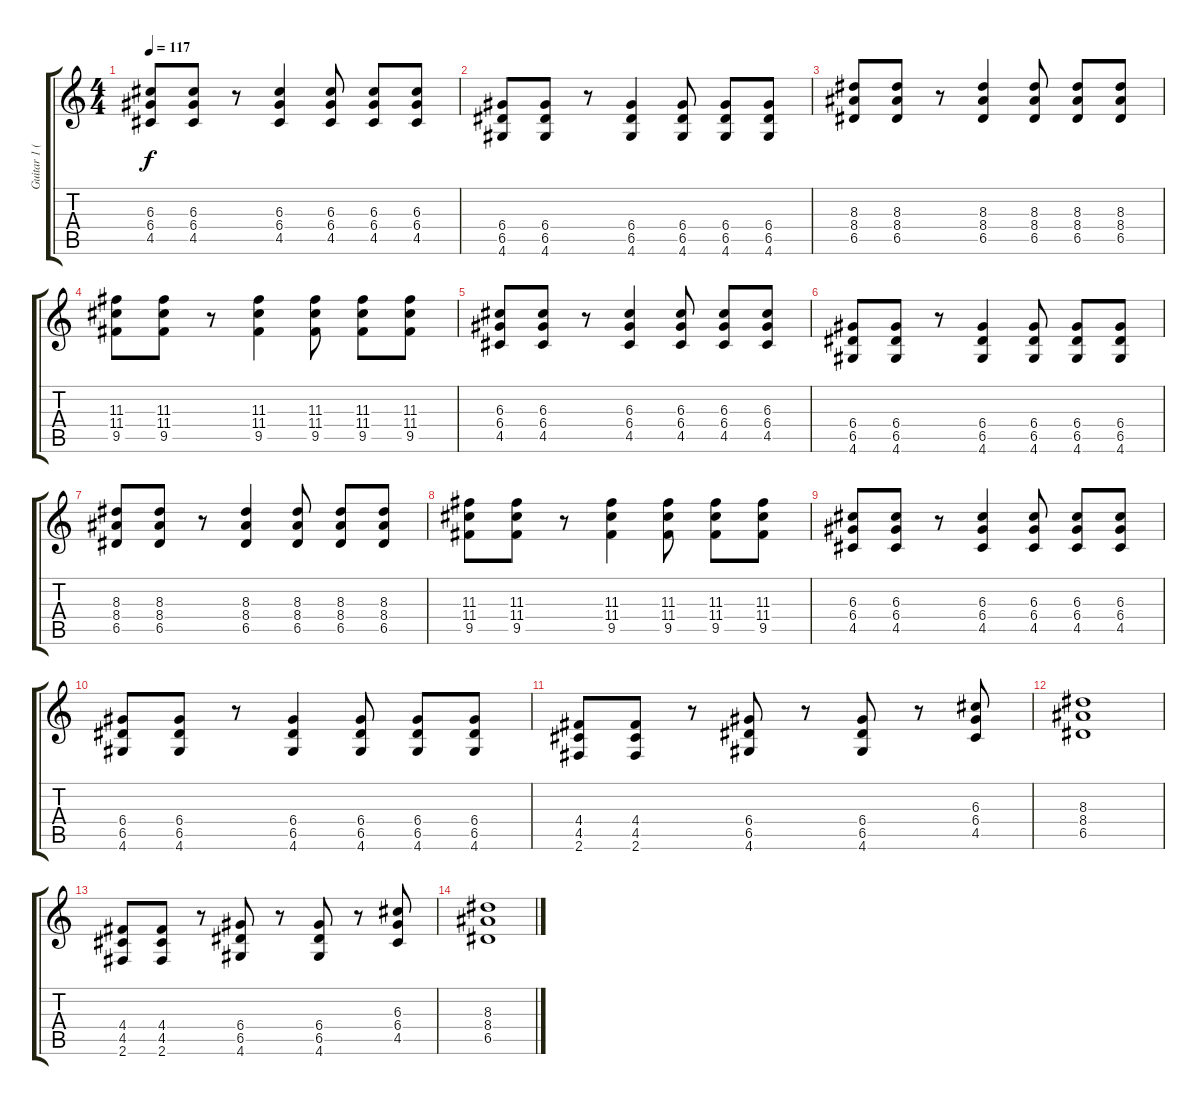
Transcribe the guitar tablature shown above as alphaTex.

\track ("Guitar 1 (effets)" "Guitar 1 (") {instrument electricguitarclean}
\staff {score tabs}
\tuning (E4 B3 G3 D3 A2 E2) {hide}
\ts (4 4)
\tempo 117
\clef g2
\ks c
(6.3 6.4 4.5).8{dy f} (6.3 6.4 4.5).8 r.8 (6.3 6.4 4.5).4 (6.3 6.4 4.5).8 (6.3 6.4 4.5).8 (6.3 6.4 4.5).8 |
(6.4 6.5 4.6).8 (6.4 6.5 4.6).8 r.8 (6.4 6.5 4.6).4 (6.4 6.5 4.6).8 (6.4 6.5 4.6).8 (6.4 6.5 4.6).8 |
(8.3 8.4 6.5).8{instrument distortionguitar} (8.3 8.4 6.5).8 r.8 (8.3 8.4 6.5).4 (8.3 8.4 6.5).8 (8.3 8.4 6.5).8 (8.3 8.4 6.5).8 |
(11.3 11.4 9.5).8 (11.3 11.4 9.5).8 r.8 (11.3 11.4 9.5).4 (11.3 11.4 9.5).8 (11.3 11.4 9.5).8 (11.3 11.4 9.5).8 |
(6.3 6.4 4.5).8 (6.3 6.4 4.5).8 r.8 (6.3 6.4 4.5).4 (6.3 6.4 4.5).8 (6.3 6.4 4.5).8 (6.3 6.4 4.5).8 |
(6.4 6.5 4.6).8 (6.4 6.5 4.6).8 r.8 (6.4 6.5 4.6).4 (6.4 6.5 4.6).8 (6.4 6.5 4.6).8 (6.4 6.5 4.6).8 |
(8.3 8.4 6.5).8{instrument distortionguitar} (8.3 8.4 6.5).8 r.8 (8.3 8.4 6.5).4 (8.3 8.4 6.5).8 (8.3 8.4 6.5).8 (8.3 8.4 6.5).8 |
(11.3 11.4 9.5).8 (11.3 11.4 9.5).8 r.8 (11.3 11.4 9.5).4 (11.3 11.4 9.5).8 (11.3 11.4 9.5).8 (11.3 11.4 9.5).8 |
(6.3 6.4 4.5).8 (6.3 6.4 4.5).8 r.8 (6.3 6.4 4.5).4 (6.3 6.4 4.5).8 (6.3 6.4 4.5).8 (6.3 6.4 4.5).8 |
(6.4 6.5 4.6).8 (6.4 6.5 4.6).8 r.8 (6.4 6.5 4.6).4 (6.4 6.5 4.6).8 (6.4 6.5 4.6).8 (6.4 6.5 4.6).8 |
(4.4 4.5 2.6).8 (4.4 4.5 2.6).8 r.8 (6.4 6.5 4.6).8 r.8 (6.4 6.5 4.6).8 r.8 (6.3 6.4 4.5).8 |
(8.3 8.4 6.5).1 |
(4.4 4.5 2.6).8 (4.4 4.5 2.6).8 r.8 (6.4 6.5 4.6).8 r.8 (6.4 6.5 4.6).8 r.8 (6.3 6.4 4.5).8 |
(8.3 8.4 6.5).1
